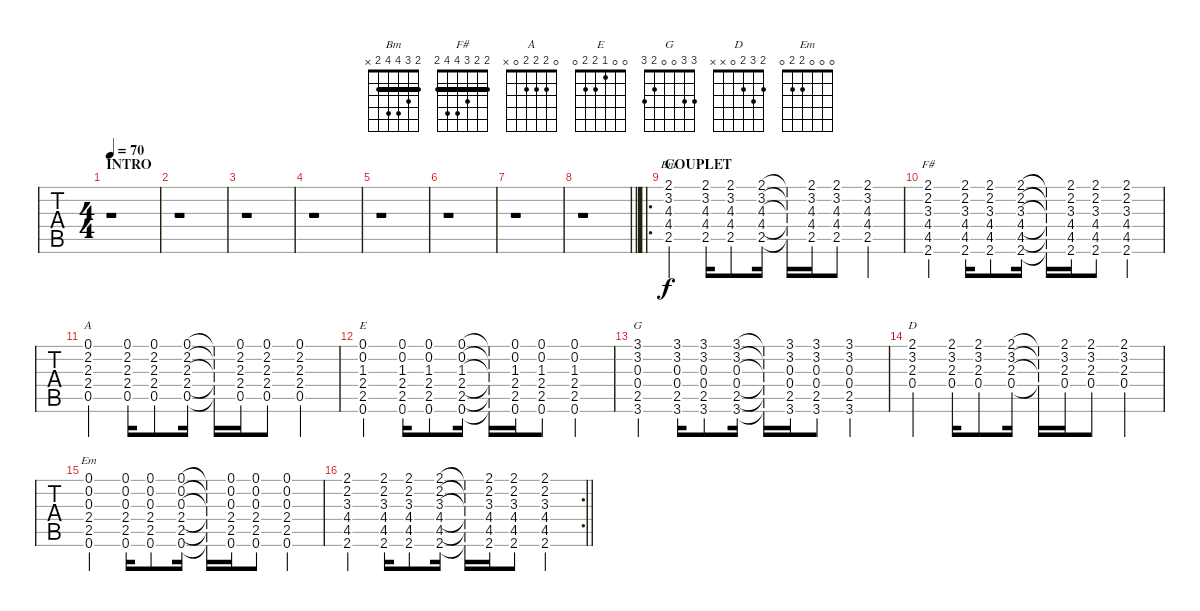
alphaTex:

\track (" " " ") {instrument acousticguitarsteel}
\staff {tabs}
\tuning (E4 B3 G3 D3 A2 E2) {hide}
\chord ("Bm" 2 3 4 4 2 x) {barre 2}
\chord ("F#" 2 2 3 4 4 2) {barre 2}
\chord ("A" 0 2 2 2 0 x)
\chord ("E" 0 0 1 2 2 0)
\chord ("G" 3 3 0 0 2 3)
\chord ("D" 2 3 2 0 x x)
\chord ("Em" 0 0 0 2 2 0)
\ts (4 4)
\section ("" "INTRO")
\tempo 70
\clef g2
\ks c
r.1{dy f instrument acousticguitarsteel} |
r.1 |
r.1 |
r.1 |
r.1 |
r.1 |
r.1 |
\barLineRight lightlight
r.1 |
\ro
\section ("" "COUPLET")
(2.1 3.2 4.3 4.4 2.5).4{ch "Bm"} (2.1 3.2 4.3 4.4 2.5).16 (2.1 3.2 4.3 4.4 2.5).8 (2.1 3.2 4.3 4.4 2.5).16 (2.1{t} 3.2{t} 4.3{t} 4.4{t} 2.5{t}).16 (2.1 3.2 4.3 4.4 2.5).16 (2.1 3.2 4.3 4.4 2.5).8 (2.1 3.2 4.3 4.4 2.5).4 |
(2.1 2.2 3.3 4.4 4.5 2.6).4{ch "F#"} (2.1 2.2 3.3 4.4 4.5 2.6).16 (2.1 2.2 3.3 4.4 4.5 2.6).8 (2.1 2.2 3.3 4.4 4.5 2.6).16 (2.1{t} 2.2{t} 3.3{t} 4.4{t} 4.5{t} 2.6{t}).16 (2.1 2.2 3.3 4.4 4.5 2.6).16 (2.1 2.2 3.3 4.4 4.5 2.6).8 (2.1 2.2 3.3 4.4 4.5 2.6).4 |
(0.1 2.2 2.3 2.4 0.5).4{ch "A"} (0.1 2.2 2.3 2.4 0.5).16 (0.1 2.2 2.3 2.4 0.5).8 (0.1 2.2 2.3 2.4 0.5).16 (0.1{t} 2.2{t} 2.3{t} 2.4{t} 0.5{t}).16 (0.1 2.2 2.3 2.4 0.5).16 (0.1 2.2 2.3 2.4 0.5).8 (0.1 2.2 2.3 2.4 0.5).4 |
(0.1 0.2 1.3 2.4 2.5 0.6).4{ch "E"} (0.1 0.2 1.3 2.4 2.5 0.6).16 (0.1 0.2 1.3 2.4 2.5 0.6).8 (0.1 0.2 1.3 2.4 2.5 0.6).16 (0.1{t} 0.2{t} 1.3{t} 2.4{t} 2.5{t} 0.6{t}).16 (0.1 0.2 1.3 2.4 2.5 0.6).16 (0.1 0.2 1.3 2.4 2.5 0.6).8 (0.1 0.2 1.3 2.4 2.5 0.6).4 |
(3.1 3.2 0.3 0.4 2.5 3.6).4{ch "G"} (3.1 3.2 0.3 0.4 2.5 3.6).16 (3.1 3.2 0.3 0.4 2.5 3.6).8 (3.1 3.2 0.3 0.4 2.5 3.6).16 (3.1{t} 3.2{t} 0.3{t} 0.4{t} 2.5{t} 3.6{t}).16 (3.1 3.2 0.3 0.4 2.5 3.6).16 (3.1 3.2 0.3 0.4 2.5 3.6).8 (3.1 3.2 0.3 0.4 2.5 3.6).4 |
(2.1 3.2 2.3 0.4).4{ch "D" beam Up} (2.1 3.2 2.3 0.4).16{beam Up} (2.1 3.2 2.3 0.4).8{beam Up} (2.1 3.2 2.3 0.4).16{beam Up} (2.1{t} 3.2{t} 2.3{t} 0.4{t}).16{beam Up} (2.1 3.2 2.3 0.4).16{beam Up} (2.1 3.2 2.3 0.4).8{beam Up} (2.1 3.2 2.3 0.4).4{beam Up} |
(0.1 0.2 0.3 2.4 2.5 0.6).4{ch "Em"} (0.1 0.2 0.3 2.4 2.5 0.6).16 (0.1 0.2 0.3 2.4 2.5 0.6).8 (0.1 0.2 0.3 2.4 2.5 0.6).16 (0.1{t} 0.2{t} 0.3{t} 2.4{t} 2.5{t} 0.6{t}).16 (0.1 0.2 0.3 2.4 2.5 0.6).16 (0.1 0.2 0.3 2.4 2.5 0.6).8 (0.1 0.2 0.3 2.4 2.5 0.6).4 |
\rc 2
\barLineRight lightlight
(2.1 2.2 3.3 4.4 4.5 2.6).4 (2.1 2.2 3.3 4.4 4.5 2.6).16 (2.1 2.2 3.3 4.4 4.5 2.6).8 (2.1 2.2 3.3 4.4 4.5 2.6).16 (2.1{t} 2.2{t} 3.3{t} 4.4{t} 4.5{t} 2.6{t}).16 (2.1 2.2 3.3 4.4 4.5 2.6).16 (2.1 2.2 3.3 4.4 4.5 2.6).8 (2.1 2.2 3.3 4.4 4.5 2.6).4
